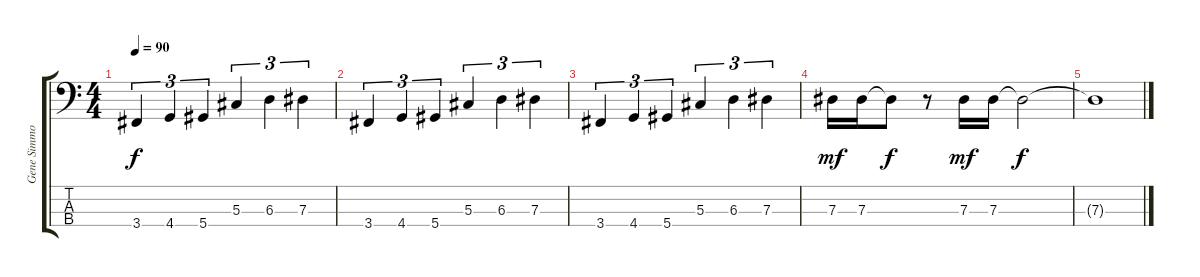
\track ("Gene Simmons" "Gene Simmo") {instrument electricbasspick}
\staff {score tabs}
\tuning (Gb2 Db2 Ab1 Eb1) {hide}
\ts (4 4)
\tempo 90
\clef f4
\ks c
3.4.4{tu (3 2) dy f} 4.4.4{tu (3 2)} 5.4.4{tu (3 2)} 5.3.4{tu (3 2)} 6.3.4{tu (3 2)} 7.3.4{tu (3 2)} |
3.4.4{tu (3 2)} 4.4.4{tu (3 2)} 5.4.4{tu (3 2)} 5.3.4{tu (3 2)} 6.3.4{tu (3 2)} 7.3.4{tu (3 2)} |
3.4.4{tu (3 2)} 4.4.4{tu (3 2)} 5.4.4{tu (3 2)} 5.3.4{tu (3 2)} 6.3.4{tu (3 2)} 7.3.4{tu (3 2)} |
7.3.16{dy mf} 7.3.16 7.3{t}.8{dy f} r.8 7.3.16{dy mf} 7.3.16 7.3{t}.2{dy f} |
7.3{t}.1
